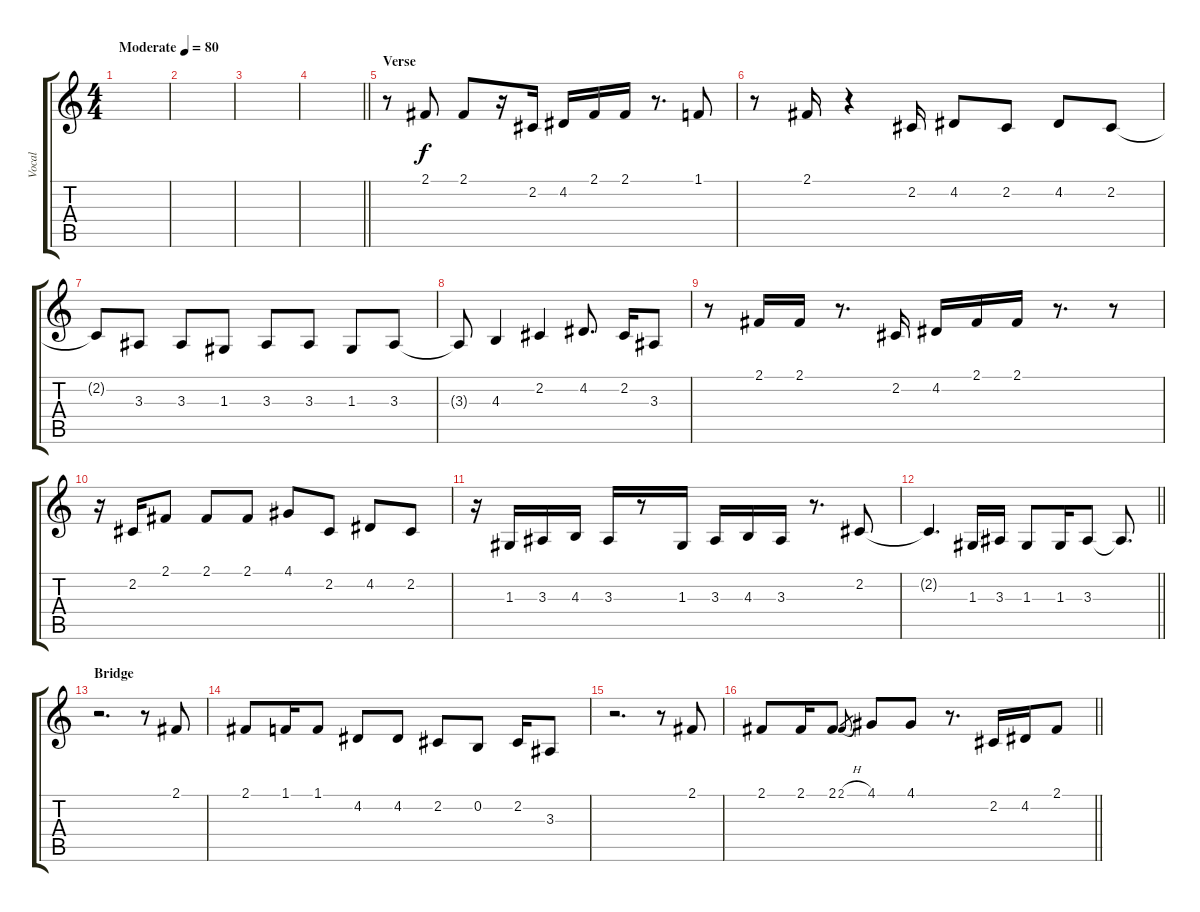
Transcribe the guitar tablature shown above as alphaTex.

\track ("Vocal" "Vocal") {instrument tenorsax}
\staff {score tabs}
\tuning (E4 B3 G3 D3 A2 E2) {hide}
\ts (4 4)
\tempo (80 "Moderate")
\clef g2
\ks c
|
|
|
\barLineRight lightlight
|
\section ("" "Verse")
r.8 2.1.8 2.1.8 r.16 2.2.16 4.2.16 2.1.16 2.1.16 r.8{d} 1.1.8 |
r.8 2.1.16 r.4 2.2.16 4.2.8 2.2.8 4.2.8 2.2.8 |
2.2{t}.8 3.3.8 3.3.8 1.3.8 3.3.8 3.3.8 1.3.8 3.3.8 |
3.3{t}.8 4.3.4 2.2.4 4.2.8{d} 2.2.16 3.3.8 |
r.8 2.1.16 2.1.16 r.8{d} 2.2.16 4.2.16 2.1.16 2.1.16 r.8{d} r.8 |
r.16 2.2.16 2.1.8 2.1.8 2.1.8 4.1.8 2.2.8 4.2.8 2.2.8 |
r.16 1.3.16 3.3.16 4.3.16 3.3.16 r.8 1.3.16 3.3.16 4.3.16 3.3.16 r.8{d} 2.2.8 |
\barLineRight lightlight
2.2{t}.4{d} 1.3.16 3.3.16 1.3.8 1.3.16 3.3.8 3.3{t}.8{d} |
\section ("" "Bridge")
r.2{d} r.8 2.1.8 |
2.1.8 1.1.16 1.1.8 4.2.8 4.2.8 2.2.8 0.2.8 2.2.16 3.3.8 |
r.2{d} r.8 2.1.8 |
\barLineRight lightlight
2.1.8 2.1.16 2.1.8 2.1{h}.8{gr} 4.1.8 4.1.8 r.8{d} 2.2.16 4.2.16 2.1.8
